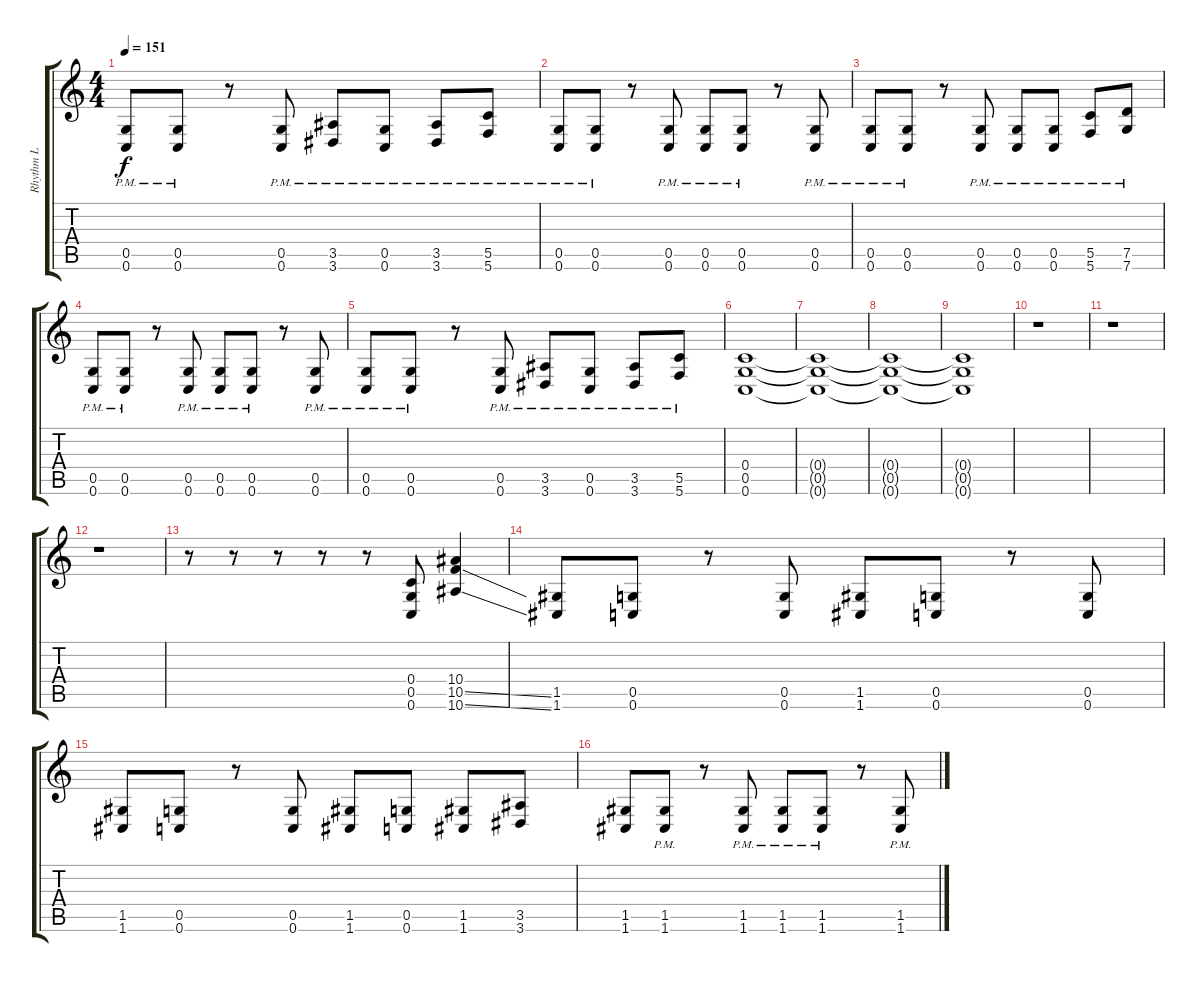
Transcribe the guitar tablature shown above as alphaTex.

\track ("Rhythm L" "Rhythm L") {instrument distortionguitar}
\staff {score tabs}
\tuning (D4 A3 F3 C3 G2 C2) {hide}
\ts (4 4)
\tempo 151
\clef g2
\ks c
(0.5{pm} 0.6{pm}).8{dy f} (0.5{pm} 0.6{pm}).8 r.8 (0.5{pm} 0.6{pm}).8 (3.5{pm} 3.6{pm}).8 (0.5{pm} 0.6{pm}).8 (3.5{pm} 3.6{pm}).8 (5.5{pm} 5.6{pm}).8 |
(0.5{pm} 0.6{pm}).8 (0.5{pm} 0.6{pm}).8 r.8 (0.5{pm} 0.6{pm}).8 (0.5{pm} 0.6{pm}).8 (0.5{pm} 0.6{pm}).8 r.8 (0.5{pm} 0.6{pm}).8 |
(0.5{pm} 0.6{pm}).8 (0.5{pm} 0.6{pm}).8 r.8 (0.5{pm} 0.6{pm}).8 (0.5{pm} 0.6{pm}).8 (0.5{pm} 0.6{pm}).8 (5.5{pm} 5.6{pm}).8 (7.5{pm} 7.6{pm}).8 |
(0.5{pm} 0.6{pm}).8 (0.5{pm} 0.6{pm}).8 r.8 (0.5{pm} 0.6{pm}).8 (0.5{pm} 0.6{pm}).8 (0.5{pm} 0.6{pm}).8 r.8 (0.5{pm} 0.6{pm}).8 |
(0.5{pm} 0.6{pm}).8 (0.5{pm} 0.6{pm}).8 r.8 (0.5{pm} 0.6{pm}).8 (3.5{pm} 3.6{pm}).8 (0.5{pm} 0.6{pm}).8 (3.5{pm} 3.6{pm}).8 (5.5{pm} 5.6{pm}).8 |
(0.4 0.5 0.6).1 |
(0.4{t} 0.5{t} 0.6{t}).1 |
(0.4{t} 0.5{t} 0.6{t}).1 |
(0.4{t} 0.5{t} 0.6{t}).1 |
r.1 |
r.1 |
r.1 |
r.8 r.8 r.8 r.8 r.8 (0.4 0.5 0.6).8 (10.4 10.5{ss} 10.6{ss}).4 |
(1.5 1.6).8 (0.5 0.6).8 r.8 (0.5 0.6).8 (1.5 1.6).8 (0.5 0.6).8 r.8 (0.5 0.6).8 |
(1.5 1.6).8 (0.5 0.6).8 r.8 (0.5 0.6).8 (1.5 1.6).8 (0.5 0.6).8 (1.5 1.6).8 (3.5 3.6).8 |
(1.5 1.6).8 (1.5{pm} 1.6{pm}).8 r.8 (1.5{pm} 1.6{pm}).8 (1.5{pm} 1.6{pm}).8 (1.5{pm} 1.6{pm}).8 r.8 (1.5{pm} 1.6{pm}).8
